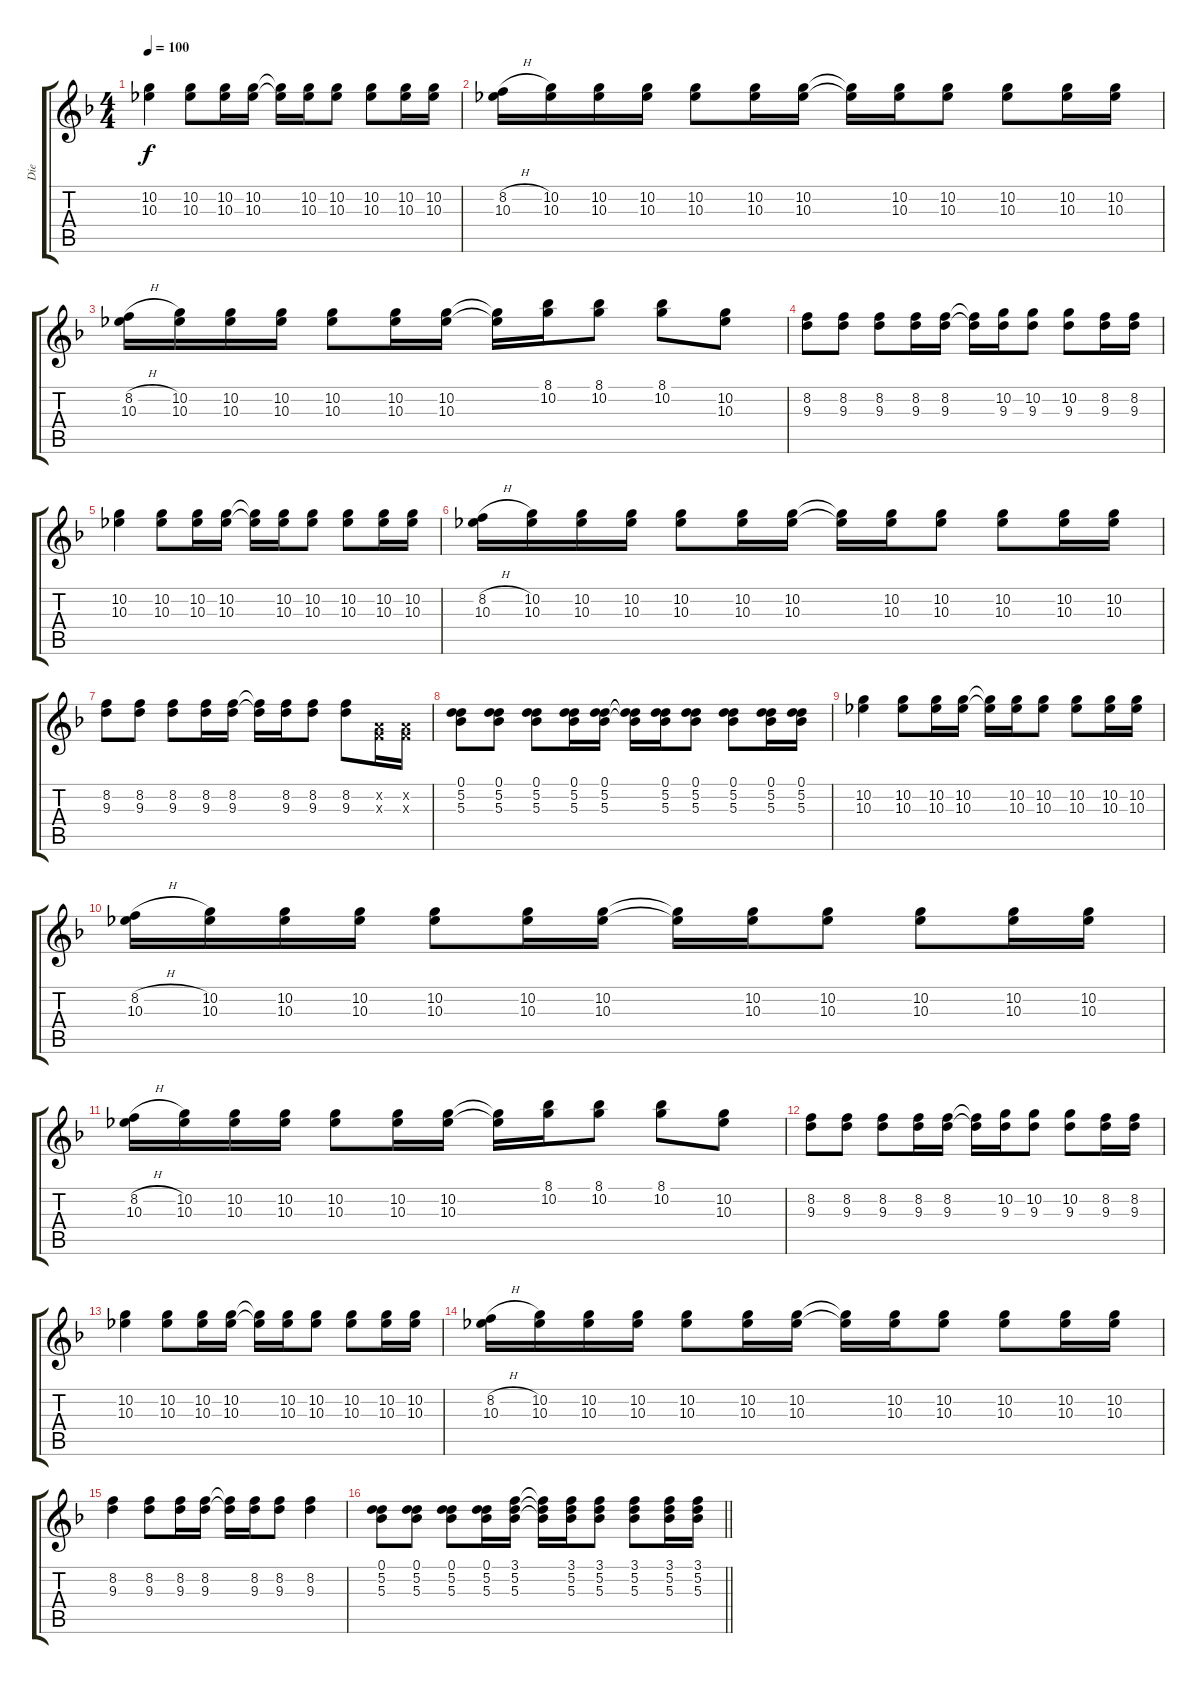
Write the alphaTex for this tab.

\track ("Die" "Die") {instrument acousticguitarsteel}
\staff {score tabs}
\tuning (D4 A3 F3 C3 G2 D2) {hide}
\ts (4 4)
\tempo 100
\clef g2
\ks f
(10.2 10.3).4{dy f} (10.2 10.3).8 (10.2 10.3).16 (10.2 10.3).16 (10.2{t} 10.3{t}).16 (10.2 10.3).16 (10.2 10.3).8 (10.2 10.3).8 (10.2 10.3).16 (10.2 10.3).16 |
(8.2{h} 10.3).16 (10.2 10.3).16 (10.2 10.3).16 (10.2 10.3).16 (10.2 10.3).8 (10.2 10.3).16 (10.2 10.3).16 (10.2{t} 10.3{t}).16 (10.2 10.3).16 (10.2 10.3).8 (10.2 10.3).8 (10.2 10.3).16 (10.2 10.3).16 |
(8.2{h} 10.3).16 (10.2 10.3).16 (10.2 10.3).16 (10.2 10.3).16 (10.2 10.3).8 (10.2 10.3).16 (10.2 10.3).16 (10.2{t} 10.3{t}).16 (8.1 10.2).16 (8.1 10.2).8 (8.1 10.2).8 (10.2 10.3).8 |
(8.2 9.3).8 (8.2 9.3).8 (8.2 9.3).8 (8.2 9.3).16 (8.2 9.3).16 (8.2{t} 9.3{t}).16 (10.2 9.3).16 (10.2 9.3).8 (10.2 9.3).8 (8.2 9.3).16 (8.2 9.3).16 |
(10.2 10.3).4 (10.2 10.3).8 (10.2 10.3).16 (10.2 10.3).16 (10.2{t} 10.3{t}).16 (10.2 10.3).16 (10.2 10.3).8 (10.2 10.3).8 (10.2 10.3).16 (10.2 10.3).16 |
(8.2{h} 10.3).16 (10.2 10.3).16 (10.2 10.3).16 (10.2 10.3).16 (10.2 10.3).8 (10.2 10.3).16 (10.2 10.3).16 (10.2{t} 10.3{t}).16 (10.2 10.3).16 (10.2 10.3).8 (10.2 10.3).8 (10.2 10.3).16 (10.2 10.3).16 |
(8.2 9.3).8 (8.2 9.3).8 (8.2 9.3).8 (8.2 9.3).16 (8.2 9.3).16 (8.2{t} 9.3{t}).16 (8.2 9.3).16 (8.2 9.3).8 (8.2 9.3).8 (0.2{x} 0.3{x}).16 (0.2{x} 0.3{x}).16 |
(0.1 5.2 5.3).8 (0.1 5.2 5.3).8 (0.1 5.2 5.3).8 (0.1 5.2 5.3).16 (0.1 5.2 5.3).16 (0.1{t} 5.2{t} 5.3{t}).16 (0.1 5.2 5.3).16 (0.1 5.2 5.3).8 (0.1 5.2 5.3).8 (0.1 5.2 5.3).16 (0.1 5.2 5.3).16 |
(10.2 10.3).4 (10.2 10.3).8 (10.2 10.3).16 (10.2 10.3).16 (10.2{t} 10.3{t}).16 (10.2 10.3).16 (10.2 10.3).8 (10.2 10.3).8 (10.2 10.3).16 (10.2 10.3).16 |
(8.2{h} 10.3).16 (10.2 10.3).16 (10.2 10.3).16 (10.2 10.3).16 (10.2 10.3).8 (10.2 10.3).16 (10.2 10.3).16 (10.2{t} 10.3{t}).16 (10.2 10.3).16 (10.2 10.3).8 (10.2 10.3).8 (10.2 10.3).16 (10.2 10.3).16 |
(8.2{h} 10.3).16 (10.2 10.3).16 (10.2 10.3).16 (10.2 10.3).16 (10.2 10.3).8 (10.2 10.3).16 (10.2 10.3).16 (10.2{t} 10.3{t}).16 (8.1 10.2).16 (8.1 10.2).8 (8.1 10.2).8 (10.2 10.3).8 |
(8.2 9.3).8 (8.2 9.3).8 (8.2 9.3).8 (8.2 9.3).16 (8.2 9.3).16 (8.2{t} 9.3{t}).16 (10.2 9.3).16 (10.2 9.3).8 (10.2 9.3).8 (8.2 9.3).16 (8.2 9.3).16 |
(10.2 10.3).4 (10.2 10.3).8 (10.2 10.3).16 (10.2 10.3).16 (10.2{t} 10.3{t}).16 (10.2 10.3).16 (10.2 10.3).8 (10.2 10.3).8 (10.2 10.3).16 (10.2 10.3).16 |
(8.2{h} 10.3).16 (10.2 10.3).16 (10.2 10.3).16 (10.2 10.3).16 (10.2 10.3).8 (10.2 10.3).16 (10.2 10.3).16 (10.2{t} 10.3{t}).16 (10.2 10.3).16 (10.2 10.3).8 (10.2 10.3).8 (10.2 10.3).16 (10.2 10.3).16 |
(8.2 9.3).4 (8.2 9.3).8 (8.2 9.3).16 (8.2 9.3).16 (8.2{t} 9.3{t}).16 (8.2 9.3).16 (8.2 9.3).8 (8.2 9.3).4 |
\barLineRight lightlight
(0.1 5.2 5.3).8 (0.1 5.2 5.3).8 (0.1 5.2 5.3).8 (0.1 5.2 5.3).16 (3.1 5.2 5.3).16 (3.1{t} 5.2{t} 5.3{t}).16 (3.1 5.2 5.3).16 (3.1 5.2 5.3).8 (3.1 5.2 5.3).8 (3.1 5.2 5.3).16 (3.1 5.2 5.3).16
